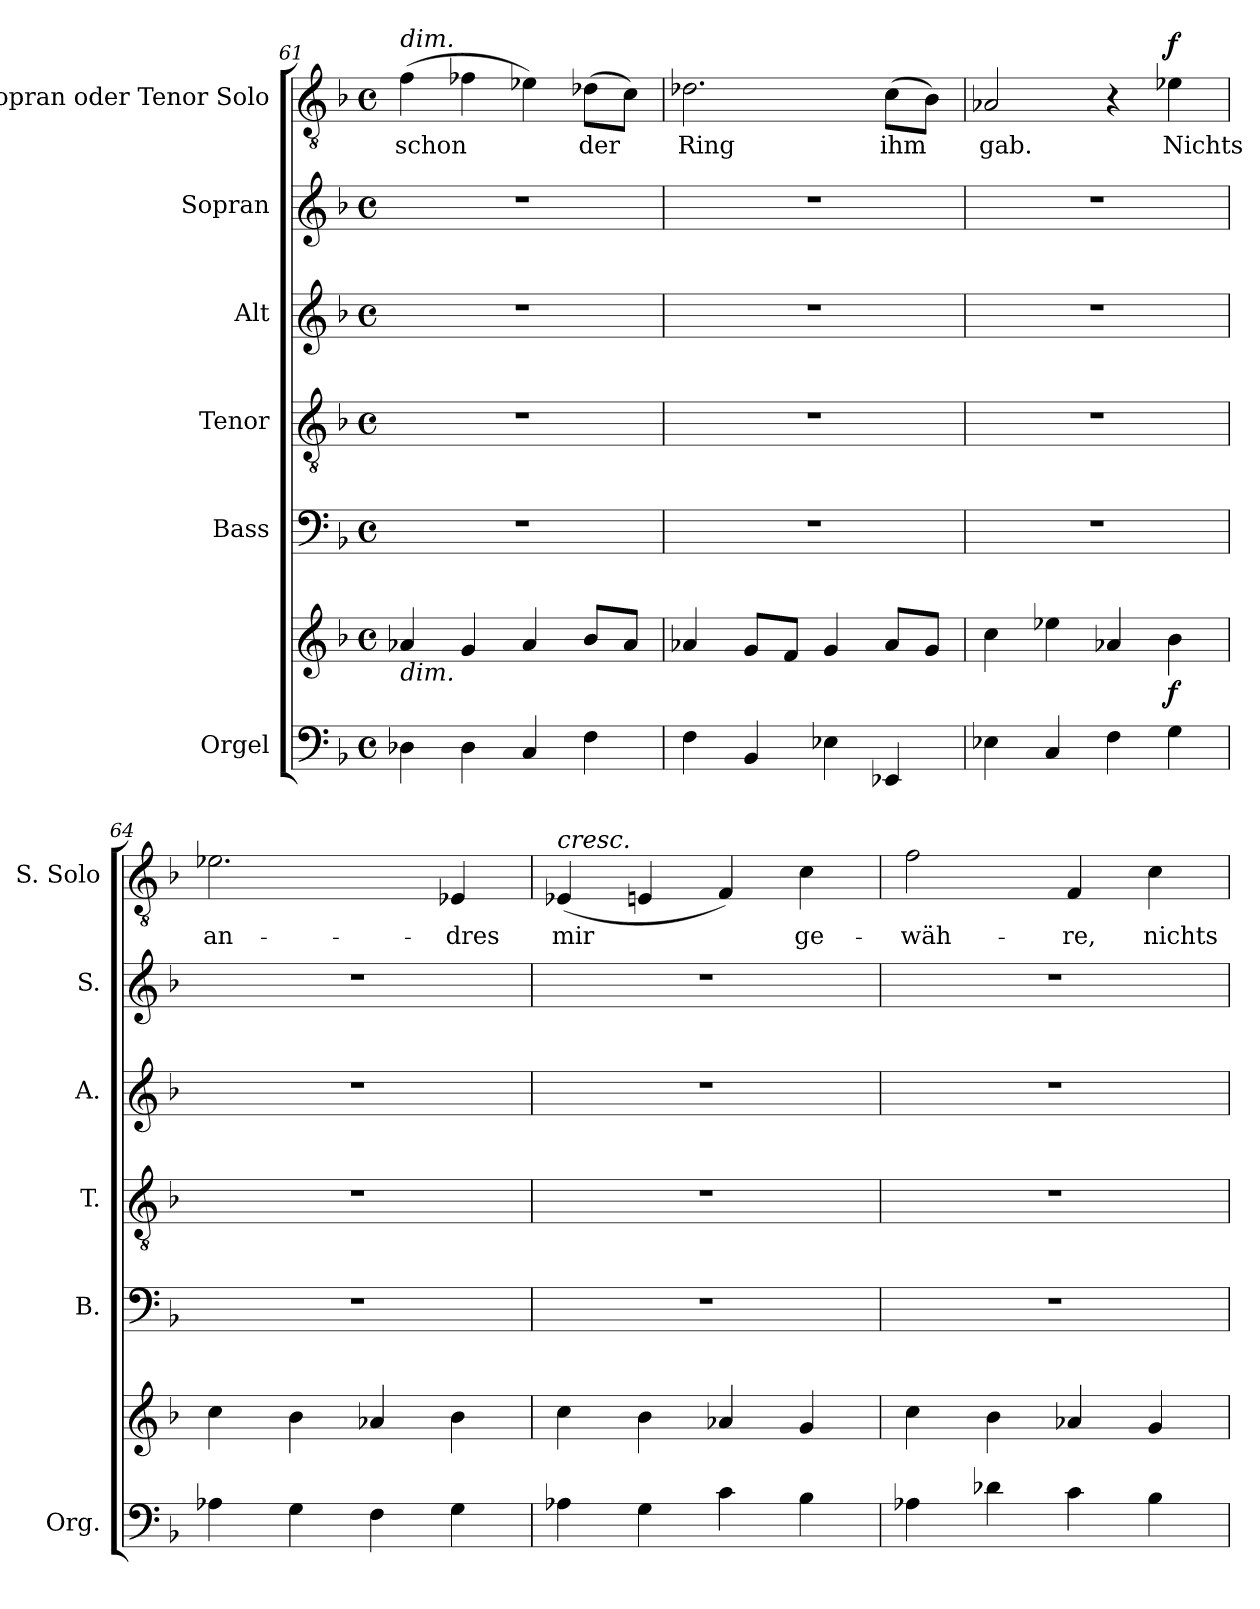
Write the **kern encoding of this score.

**kern	**kern	**dynam	**kern	**kern	**kern	**kern	**kern	**text	**dynam
*part6	*part6	*part6	*part5	*part4	*part3	*part2	*part1	*part1	*part1
*staff7	*staff6	*staff6/7	*staff5	*staff4	*staff3	*staff2	*staff1	*staff1	*staff1
*I"Orgel	*	*	*I"Bass	*I"Tenor	*I"Alt	*I"Sopran	*I"Sopran oder  Tenor Solo	*	*
*I'Org.	*	*	*I'B.	*I'T.	*I'A.	*I'S.	*I'S. Solo	*	*
*clefF4	*clefG2	*	*clefF4	*clefGv2	*clefG2	*clefG2	*clefGv2	*	*
*	*	*	*	*ITrd7c12	*	*	*	*	*
*k[b-]	*k[b-]	*	*k[b-]	*k[b-]	*k[b-]	*k[b-]	*k[b-]	*	*
*F:	*F:	*	*F:	*F:	*F:	*F:	*F:	*	*
*M4/4	*M4/4	*	*M4/4	*M4/4	*M4/4	*M4/4	*M4/4	*	*
*met(c)	*met(c)	*	*met(c)	*met(c)	*met(c)	*met(c)	*met(c)	*	*
=61	=61	=61	=61	=61	=61	=61	=61	=61	=61
!	!	!	!	!	!	!	!LO:TX:a:i:t=dim.	!	!
!	!LO:TX:b:i:t=dim.	!	!	!	!	!	!	!	!
!	!	!	!	!	!	!	!	!LO:LY:b:color=#000000	!
4D-Xi\	4a-Xi/	.	1r	1r	1r	1r	(4fi\	schon	.
4D-i\	4gi/	.	.	.	.	.	4f-Xi\	.	.
4Ci/	4a-i/	.	.	.	.	.	4e-Xi\)	.	.
!	!	!	!	!	!	!	!	!LO:LY:b:color=#000000	!
4Fi\	8b-i/L	.	.	.	.	.	(8d-Xi\L	der	.
.	8a-i/J	.	.	.	.	.	8ci\J)	.	.
=62	=62	=62	=62	=62	=62	=62	=62	=62	=62
!	!	!	!	!	!	!	!	!LO:LY:b:color=#000000	!
4Fi\	4a-Xi/	.	1r	1r	1r	1r	2.d-Xi\	Ring	.
4BB-i/	8gi/L	.	.	.	.	.	.	.	.
.	8fi/J	.	.	.	.	.	.	.	.
4E-Xi\	4gi/	.	.	.	.	.	.	.	.
!	!	!	!	!	!	!	!	!LO:LY:b:color=#000000	!
4EE-Xi/	8a-i/L	.	.	.	.	.	(8ci\L	ihm	.
.	8gi/J	.	.	.	.	.	8B-i\J)	.	.
=63	=63	=63	=63	=63	=63	=63	=63	=63	=63
!	!	!	!	!	!	!	!	!LO:LY:b:color=#000000	!
4E-Xi\	4cci\	.	1r	1r	1r	1r	2A-Xi/	gab.	.
4Ci/	4ee-Xi\	.	.	.	.	.	.	.	.
4Fi\	4a-Xi/	.	.	.	.	.	4r	.	.
!	!	!	!	!	!	!	!	!LO:LY:b:color=#000000	!
4Gi\	4b-i\	f	.	.	.	.	4e-Xi\	Nichts	f
!!LO:LB:g=z
=64	=64	=64	=64	=64	=64	=64	=64	=64	=64
!	!	!	!	!	!	!	!	!LO:LY:b:color=#000000	!
4A-Xi\	4cci\	.	1r	1r	1r	1r	2.e-Xi\	an-	.
4Gi\	4b-i\	.	.	.	.	.	.	.	.
4Fi\	4a-Xi/	.	.	.	.	.	.	.	.
!	!	!	!	!	!	!	!	!LO:LY:b:color=#000000	!
4Gi\	4b-i\	.	.	.	.	.	4E-Xi/	-dres	.
=65	=65	=65	=65	=65	=65	=65	=65	=65	=65
!	!	!	!	!	!	!	!LO:TX:a:i:t=cresc.	!	!
!	!	!	!	!	!	!	!	!LO:LY:b:color=#000000	!
4A-Xi\	4cci\	.	1r	1r	1r	1r	(4E-Xi/	mir	.
4Gi\	4b-i\	.	.	.	.	.	4Eni/	.	.
4ci\	4a-Xi/	.	.	.	.	.	4Fi/)	.	.
!	!	!	!	!	!	!	!	!LO:LY:b:color=#000000	!
4B-i\	4gi/	.	.	.	.	.	4ci\	ge-	.
=66	=66	=66	=66	=66	=66	=66	=66	=66	=66
!	!	!	!	!	!	!	!	!LO:LY:b:color=#000000	!
4A-Xi\	4cci\	.	1r	1r	1r	1r	2fi\	-wäh-	.
4d-Xi\	4b-i\	.	.	.	.	.	.	.	.
!	!	!	!	!	!	!	!	!LO:LY:b:color=#000000	!
4ci\	4a-Xi/	.	.	.	.	.	4Fi/	-re,	.
!	!	!	!	!	!	!	!	!LO:LY:b:color=#000000	!
4B-i\	4gi/	.	.	.	.	.	4ci\	nichts	.
=	=	=	=	=	=	=	=	=	=
*-	*-	*-	*-	*-	*-	*-	*-	*-	*-
